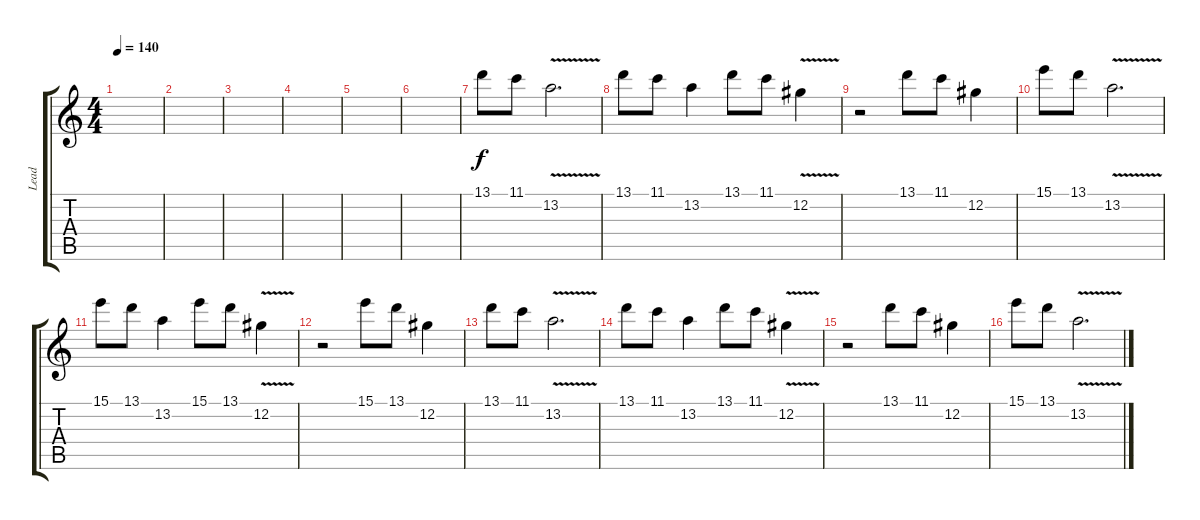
\track ("Lead" "Lead") {instrument distortionguitar}
\staff {score tabs}
\tuning (Db4 Ab3 E3 B2 Gb2 B1) {hide}
\ts (4 4)
\tempo 140
\clef g2
\ks c
|
|
|
|
|
|
13.1.8 11.1.8 13.2{v}.2{d} |
13.1.8 11.1.8 13.2.4 13.1.8 11.1.8 12.2{v}.4 |
r.2 13.1.8 11.1.8 12.2.4 |
15.1.8 13.1.8 13.2{v}.2{d} |
15.1.8 13.1.8 13.2.4 15.1.8 13.1.8 12.2{v}.4 |
r.2 15.1.8 13.1.8 12.2.4 |
13.1.8 11.1.8 13.2{v}.2{d} |
13.1.8 11.1.8 13.2.4 13.1.8 11.1.8 12.2{v}.4 |
r.2 13.1.8 11.1.8 12.2.4 |
15.1.8 13.1.8 13.2{v}.2{d}
